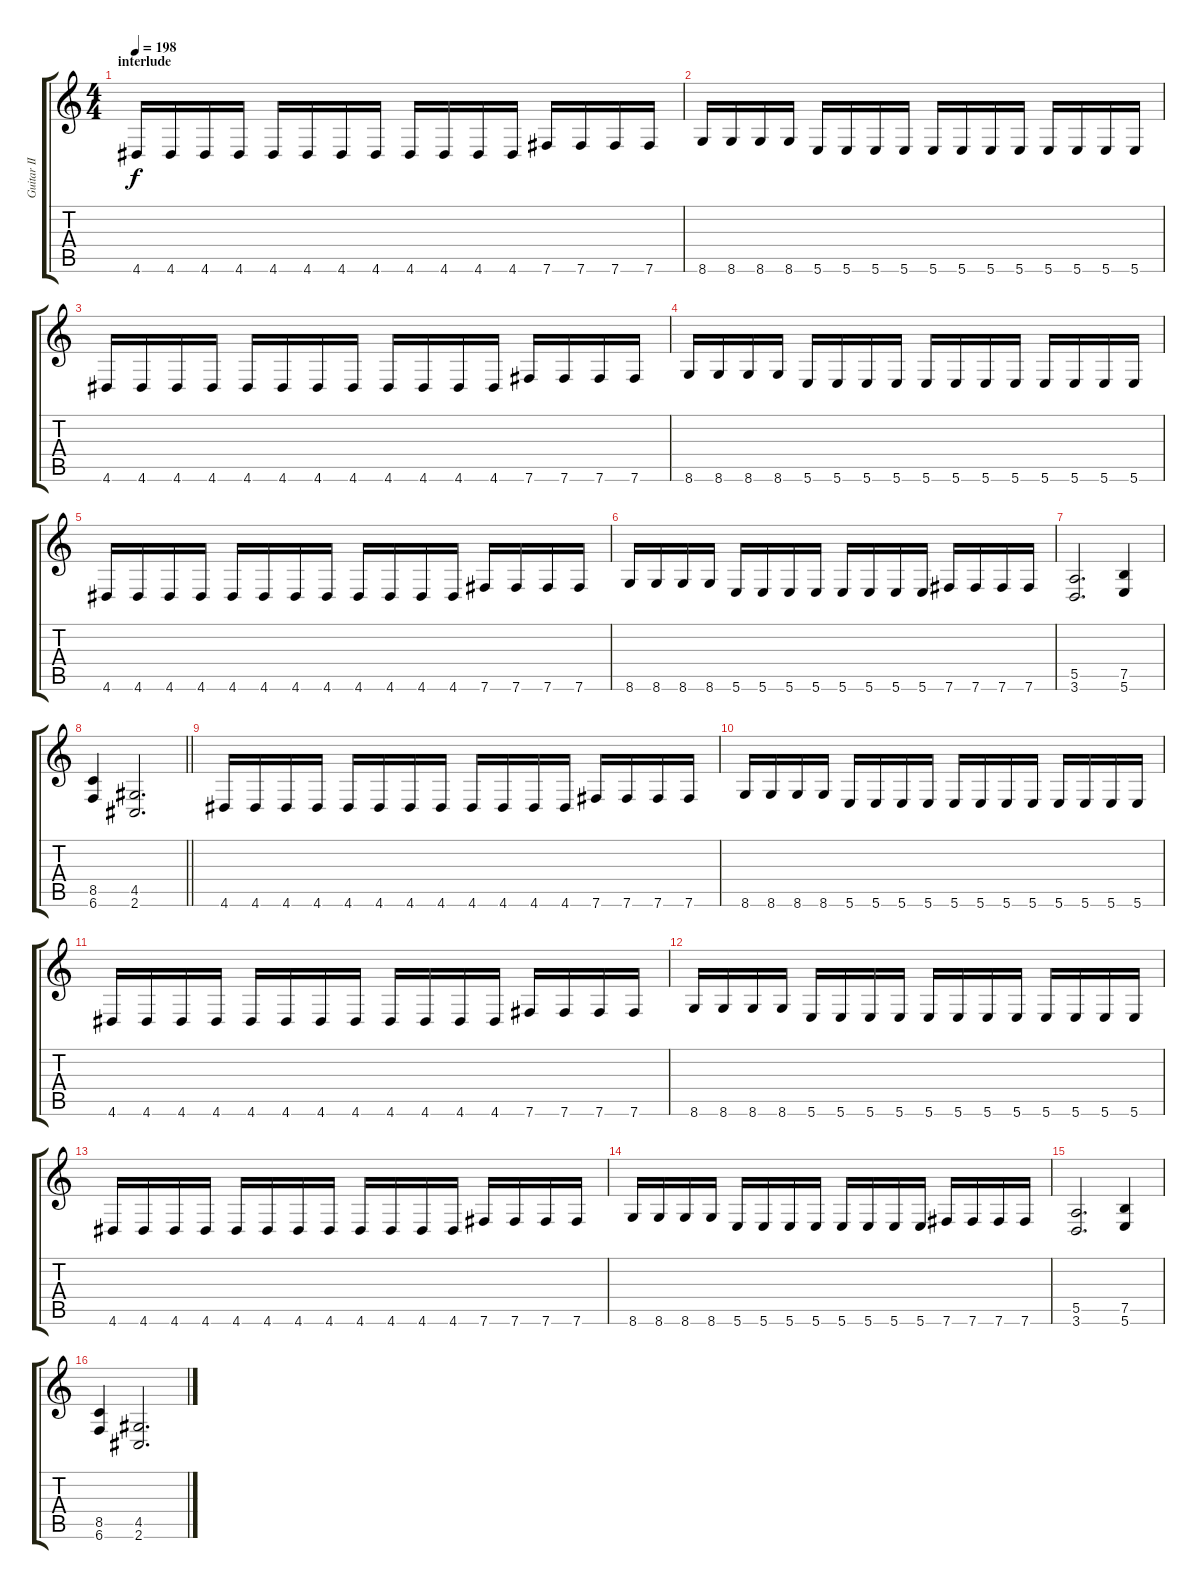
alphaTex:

\track ("Guitar II" "Guitar II") {instrument distortionguitar}
\staff {score tabs}
\tuning (B3 Gb3 D3 A2 E2 B1) {hide}
\ts (4 4)
\section ("" "interlude")
\tempo 198
\clef g2
\ks c
4.6.16{dy f} 4.6.16 4.6.16 4.6.16 4.6.16 4.6.16 4.6.16 4.6.16 4.6.16 4.6.16 4.6.16 4.6.16 7.6.16 7.6.16 7.6.16 7.6.16 |
8.6.16 8.6.16 8.6.16 8.6.16 5.6.16 5.6.16 5.6.16 5.6.16 5.6.16 5.6.16 5.6.16 5.6.16 5.6.16 5.6.16 5.6.16 5.6.16 |
4.6.16 4.6.16 4.6.16 4.6.16 4.6.16 4.6.16 4.6.16 4.6.16 4.6.16 4.6.16 4.6.16 4.6.16 7.6.16 7.6.16 7.6.16 7.6.16 |
8.6.16 8.6.16 8.6.16 8.6.16 5.6.16 5.6.16 5.6.16 5.6.16 5.6.16 5.6.16 5.6.16 5.6.16 5.6.16 5.6.16 5.6.16 5.6.16 |
4.6.16 4.6.16 4.6.16 4.6.16 4.6.16 4.6.16 4.6.16 4.6.16 4.6.16 4.6.16 4.6.16 4.6.16 7.6.16 7.6.16 7.6.16 7.6.16 |
8.6.16 8.6.16 8.6.16 8.6.16 5.6.16 5.6.16 5.6.16 5.6.16 5.6.16 5.6.16 5.6.16 5.6.16 7.6.16 7.6.16 7.6.16 7.6.16 |
(5.5 3.6).2{d} (7.5 5.6).4 |
\barLineRight lightlight
(8.5 6.6).4 (4.5 2.6).2{d} |
\section ("" "")
4.6.16 4.6.16 4.6.16 4.6.16 4.6.16 4.6.16 4.6.16 4.6.16 4.6.16 4.6.16 4.6.16 4.6.16 7.6.16 7.6.16 7.6.16 7.6.16 |
8.6.16 8.6.16 8.6.16 8.6.16 5.6.16 5.6.16 5.6.16 5.6.16 5.6.16 5.6.16 5.6.16 5.6.16 5.6.16 5.6.16 5.6.16 5.6.16 |
4.6.16 4.6.16 4.6.16 4.6.16 4.6.16 4.6.16 4.6.16 4.6.16 4.6.16 4.6.16 4.6.16 4.6.16 7.6.16 7.6.16 7.6.16 7.6.16 |
8.6.16 8.6.16 8.6.16 8.6.16 5.6.16 5.6.16 5.6.16 5.6.16 5.6.16 5.6.16 5.6.16 5.6.16 5.6.16 5.6.16 5.6.16 5.6.16 |
4.6.16 4.6.16 4.6.16 4.6.16 4.6.16 4.6.16 4.6.16 4.6.16 4.6.16 4.6.16 4.6.16 4.6.16 7.6.16 7.6.16 7.6.16 7.6.16 |
8.6.16 8.6.16 8.6.16 8.6.16 5.6.16 5.6.16 5.6.16 5.6.16 5.6.16 5.6.16 5.6.16 5.6.16 7.6.16 7.6.16 7.6.16 7.6.16 |
(5.5 3.6).2{d} (7.5 5.6).4 |
(8.5 6.6).4 (4.5 2.6).2{d}
